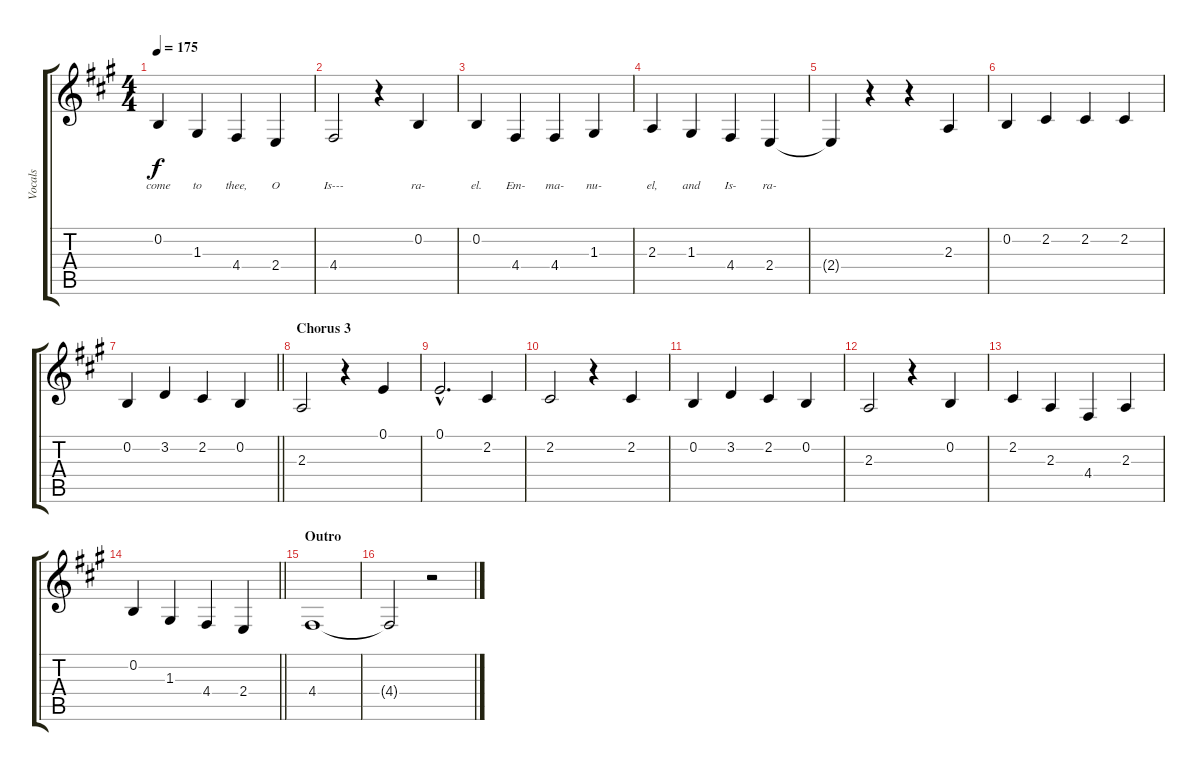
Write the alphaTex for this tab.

\track ("Vocals" "Vocals") {instrument bassoon}
\staff {score tabs}
\tuning (E4 B3 G3 D3 A2 E2) {hide}
\ts (4 4)
\tempo 175
\clef g2
\ks f#minor
0.2.4{lyrics (0 "come") lyrics (1 "") lyrics (2 "") lyrics (3 "") lyrics (4 "") dy f} 1.3.4{lyrics (0 "to") lyrics (1 "") lyrics (2 "") lyrics (3 "") lyrics (4 "")} 4.4.4{lyrics (0 "thee,") lyrics (1 "") lyrics (2 "") lyrics (3 "") lyrics (4 "")} 2.4.4{lyrics (0 "O") lyrics (1 "") lyrics (2 "") lyrics (3 "") lyrics (4 "")} |
4.4.2{lyrics (0 "Is---") lyrics (1 "") lyrics (2 "") lyrics (3 "") lyrics (4 "")} r.4 0.2.4{lyrics (0 "ra-") lyrics (1 "") lyrics (2 "") lyrics (3 "") lyrics (4 "")} |
0.2.4{lyrics (0 "el.") lyrics (1 "") lyrics (2 "") lyrics (3 "") lyrics (4 "")} 4.4.4{lyrics (0 "Em-") lyrics (1 "") lyrics (2 "") lyrics (3 "") lyrics (4 "")} 4.4.4{lyrics (0 "ma-") lyrics (1 "") lyrics (2 "") lyrics (3 "") lyrics (4 "")} 1.3.4{lyrics (0 "nu-") lyrics (1 "") lyrics (2 "") lyrics (3 "") lyrics (4 "")} |
2.3.4{lyrics (0 "el,") lyrics (1 "") lyrics (2 "") lyrics (3 "") lyrics (4 "")} 1.3.4{lyrics (0 "and") lyrics (1 "") lyrics (2 "") lyrics (3 "") lyrics (4 "")} 4.4.4{lyrics (0 "Is-") lyrics (1 "") lyrics (2 "") lyrics (3 "") lyrics (4 "")} 2.4.4{lyrics (0 "ra-") lyrics (1 "") lyrics (2 "") lyrics (3 "") lyrics (4 "")} |
2.4{t}.4 r.4 r.4 2.3.4 |
0.2.4 2.2.4 2.2.4 2.2.4 |
\barLineRight lightlight
0.2.4 3.2.4 2.2.4 0.2.4 |
\section ("" "Chorus 3")
2.3.2 r.4 0.1.4 |
0.1{hac}.2{d} 2.2.4 |
2.2.2 r.4 2.2.4 |
0.2.4 3.2.4 2.2.4 0.2.4 |
2.3.2 r.4 0.2.4 |
2.2.4 2.3.4 4.4.4 2.3.4 |
\barLineRight lightlight
0.2.4 1.3.4 4.4.4 2.4.4 |
\section ("" "Outro")
4.4.1 |
4.4{t}.2 r.2
